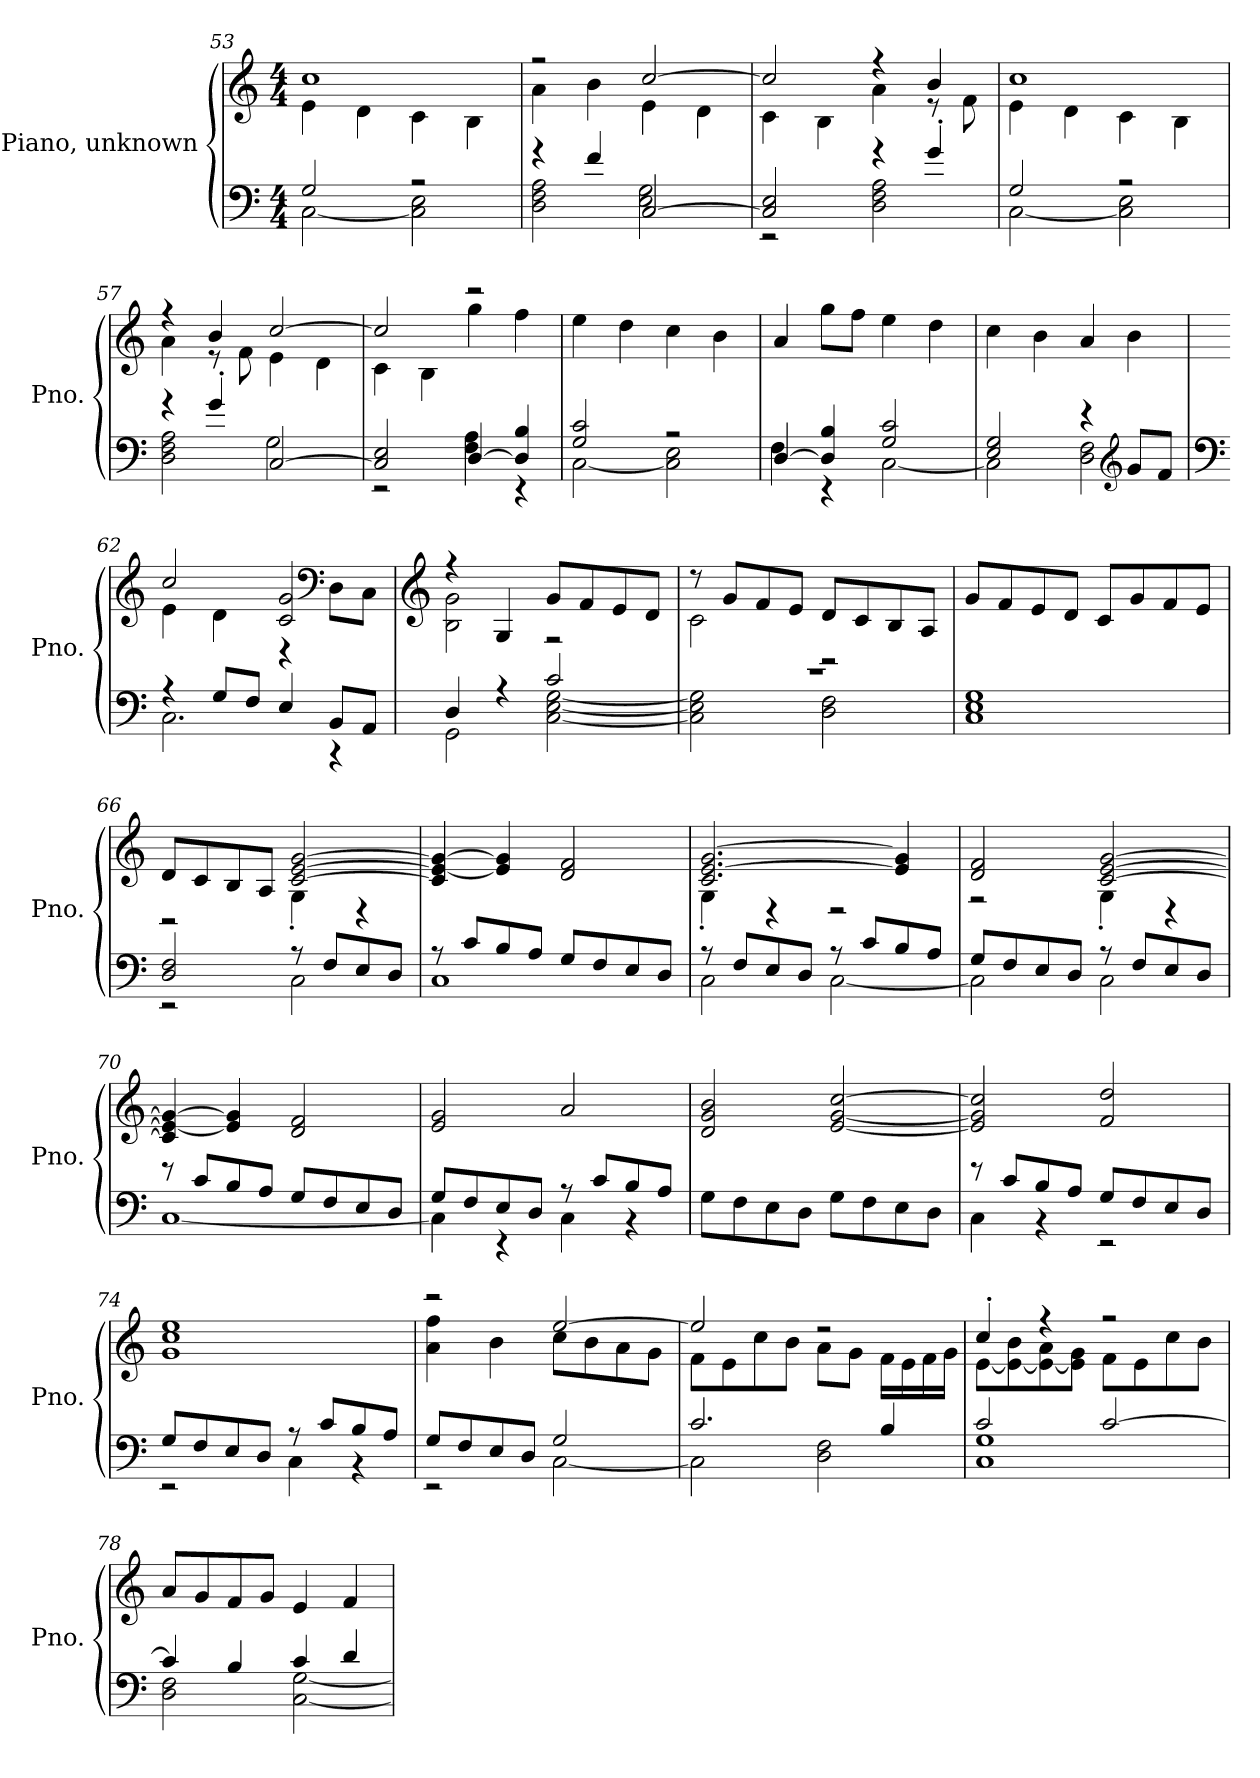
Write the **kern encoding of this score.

**kern	**kern
*part1	*part1
*staff2	*staff1
*I"Piano, unknown	*
*I'Pno.	*
*clefF4	*clefG2
*k[]	*k[]
*M4/4	*M4/4
=53	=53
*^	*^
2G/	[2C\	1cc	4e\
.	.	.	4d\
2r	2C\] 2E\	.	4c\
.	.	.	4B\
=54	=54	=54	=54
4r	2D\ 2F\ 2A\	2r	4a\
4f/	.	.	4b\
[2C/	2E\ 2G\	[2cc/	4e\
.	.	.	4d\
=55	=55	=55	=55
2C/] 2E/	2r	2cc/]	4c\
.	.	.	4B\
4r	2D\ 2F\ 2A\	4r	4a\
4g'/	.	4b/	8r
.	.	.	8f\
=56	=56	=56	=56
2G/	[2C\	1cc	4e\
.	.	.	4d\
2r	2C\] 2E\	.	4c\
.	.	.	4B\
=57	=57	=57	=57
4r	2D\ 2F\ 2A\	4r	4a\
4g'/	.	4b/	8r
.	.	.	8f\
[2C/	2G\	[2cc/	4e\
.	.	.	4d\
=58	=58	=58	=58
2C/] 2E/	2r	2cc/]	4c\
.	.	.	4B\
[4D/	4F\ 4A\	2r	4gg\
4D/] 4B/	4r	.	4ff\
*	*	*v	*v
!!LO:LB:g=z
=59	=59	=59
2G/ 2c/	[2C\	4ee\
.	.	4dd\
2r	2C\] 2E\	4cc\
.	.	4b\
=60	=60	=60
[4D/	4F\	4a/
4D/] 4B/	4r	8gg\L
.	.	8ff\J
2G/ 2c/	[2C\	4ee\
.	.	4dd\
=61	=61	=61
2E/ 2G/	2C\]	4cc\
.	.	4b\
4r	2D\ 2F\	4a/
*clefG2	*	*
8g/L	.	4b\
8f/J	.	.
=62	=62	=62
*clefF4	*	*
*	*	*^
4r	2.C\	2cc/	4e\
8G/L	.	.	4d\
8F/J	.	.	.
4E/	.	2c/ 2g/	4r
*	*	*clefF4	*
8BB/L	4r	.	8D\L
8AA/J	.	.	8C\J
=63	=63	=63	=63
*	*	*clefG2	*
4D/	2GG\	4r	2B\ 2g\
4r	.	4G/	.
2c/	[2C\ [2E\ [2G\	8g/L	2r
.	.	8f/	.
.	.	8e/	.
.	.	8d/J	.
!!LO:LB:g=z	!!
=64	=64	=64	=64
1r	2C\] 2E\] 2G\]	8r	2c\
.	.	8g/L	.
.	.	8f/	.
.	.	8e/J	.
.	2D\ 2F\	8d/L	2r
.	.	8c/	.
.	.	8B/	.
.	.	8A/J	.
*v	*v	*	*
*	*v	*v
=65	=65
1C 1E 1G	8g/L
.	8f/
.	8e/
.	8d/J
.	8c/L
.	8g/
.	8f/
.	8e/J
=66	=66
*^	*^
2D/ 2F/	2r	8d/L	2r
.	.	8c/	.
.	.	8B/	.
.	.	8A/J	.
8r	2C\	[2c/ [2e/ [2g/	4G'\
8F/L	.	.	.
8E/	.	.	4r
8D/J	.	.	.
*	*	*v	*v
=67	=67	=67
8r	1C	4c/] 4e/_ 4g/_
8c/L	.	.
8B/	.	4e/] 4g/]
8A/J	.	.
8G/L	.	2d/ 2f/
8F/	.	.
8E/	.	.
8D/J	.	.
=68	=68	=68
*	*	*^
8r	2C\	2.c/ [2.e/ [2.g/	4G'\
8F/L	.	.	.
8E/	.	.	4r
8D/J	.	.	.
8r	[2C\	.	2r
8c/L	.	.	.
8B/	.	4e/] 4g/]	.
8A/J	.	.	.
!!LO:LB:g=z	!!
=69	=69	=69	=69
8G/L	2C\]	2d/ 2f/	2r
8F/	.	.	.
8E/	.	.	.
8D/J	.	.	.
8r	2C\	[2c/ [2e/ [2g/	4G'\
8F/L	.	.	.
8E/	.	.	4r
8D/J	.	.	.
*	*	*v	*v
=70	=70	=70
8r	[1C	4c/] 4e/_ 4g/_
8c/L	.	.
8B/	.	4e/] 4g/]
8A/J	.	.
8G/L	.	2d/ 2f/
8F/	.	.
8E/	.	.
8D/J	.	.
=71	=71	=71
8G/L	4C\]	2e/ 2g/
8F/	.	.
8E/	4r	.
8D/J	.	.
8r	4C\	2a/
8c/L	.	.
8B/	4r	.
8A/J	.	.
*v	*v	*
=72	=72
8G\L	2d/ 2g/ 2b/
8F\	.
8E\	.
8D\J	.
8G\L	[2e/ [2g/ [2cc/
8F\	.
8E\	.
8D\J	.
=73	=73
*^	*
8r	4C\	2e/] 2g/] 2cc/]
8c/L	.	.
8B/	4r	.
8A/J	.	.
8G/L	2r	2f/ 2dd/
8F/	.	.
8E/	.	.
8D/J	.	.
!!LO:LB:g=z
=74	=74	=74
8G/L	2r	1g 1cc 1ee
8F/	.	.
8E/	.	.
8D/J	.	.
8r	4C\	.
8c/L	.	.
8B/	4r	.
8A/J	.	.
=75	=75	=75
*	*	*^
8G/L	2r	2r	4a\ 4ff\
8F/	.	.	.
8E/	.	.	4b\
8D/J	.	.	.
2G/	[2C\	[2ee/	8cc\L
.	.	.	8b\
.	.	.	8a\
.	.	.	8g\J
=76	=76	=76	=76
2.c/	2C\]	2ee/]	8f\L
.	.	.	8e\
.	.	.	8cc\
.	.	.	8b\J
.	2D\ 2F\	2r	8a\L
.	.	.	8g\J
4B/	.	.	16f\LL
.	.	.	16e\
.	.	.	16f\
.	.	.	16g\JJ
=77	=77	=77	=77
2c/	1C 1G	4cc'/	[8e\L
.	.	.	8e\_ 8b\
.	.	4r	8e\_ 8a\
.	.	.	8e\] 8g\J
[2c/	.	2r	8f\L
.	.	.	8e\
.	.	.	8cc\
.	.	.	8b\J
*	*	*v	*v
=78	=78	=78
4c/]	2D\ 2F\	8a/L
.	.	8g/
4B/	.	8f/
.	.	8g/J
4c/	[2C\ [2G\	4e/
4d/	.	4f/
*v	*v	*
=	=
*-	*-
